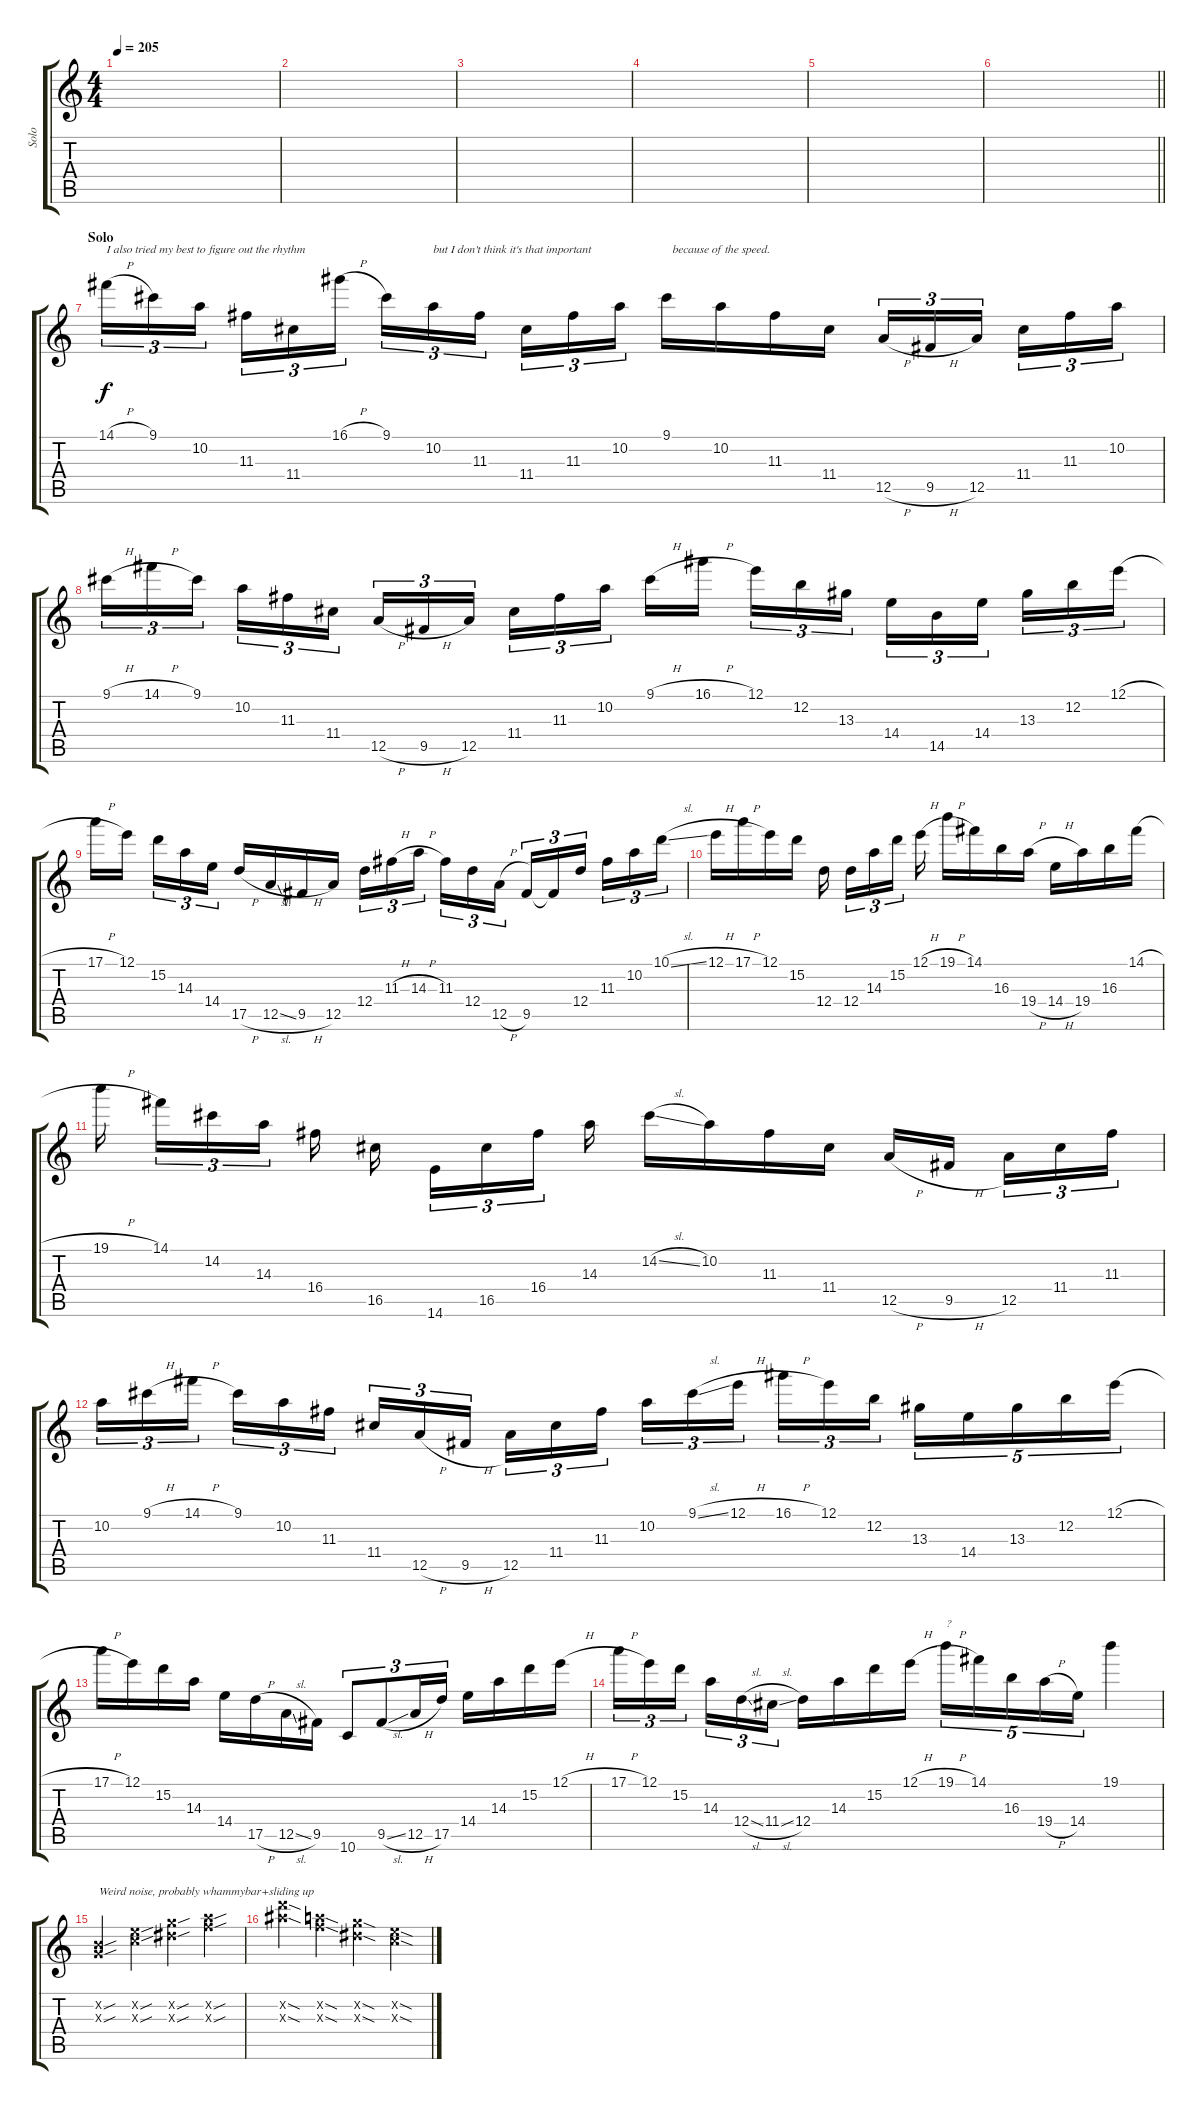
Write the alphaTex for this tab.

\track ("Solo" "Solo") {instrument distortionguitar}
\staff {score tabs}
\tuning (E4 B3 G3 D3 A2 D2) {hide}
\ts (4 4)
\tempo 205
\clef g2
\ks c
|
|
|
|
|
\barLineRight lightlight
|
\section ("" "Solo")
14.1{h}.16{tu (3 2) txt "I also tried my best to figure out the rhythm"} 9.1.16{tu (3 2)} 10.2.16{tu (3 2) beam splitsecondary} 11.3.16{tu (3 2)} 11.4.16{tu (3 2)} 16.1{h}.16{tu (3 2)} 9.1.16{tu (3 2)} 10.2.16{tu (3 2) txt "but I don't think it's that important"} 11.3.16{tu (3 2) beam splitsecondary} 11.4.16{tu (3 2)} 11.3.16{tu (3 2)} 10.2.16{tu (3 2)} 9.1.16{txt "  because of the speed."} 10.2.16 11.3.16 11.4.16 12.5{h}.16{tu (3 2)} 9.5{h}.16{tu (3 2)} 12.5.16{tu (3 2) beam splitsecondary} 11.4.16{tu (3 2)} 11.3.16{tu (3 2)} 10.2.16{tu (3 2)} |
9.1{h}.16{tu (3 2)} 14.1{h}.16{tu (3 2)} 9.1.16{tu (3 2) beam splitsecondary} 10.2.16{tu (3 2)} 11.3.16{tu (3 2)} 11.4.16{tu (3 2)} 12.5{h}.16{tu (3 2)} 9.5{h}.16{tu (3 2)} 12.5.16{tu (3 2) beam splitsecondary} 11.4.16{tu (3 2)} 11.3.16{tu (3 2)} 10.2.16{tu (3 2)} 9.1{h}.16 16.1{h}.16{beam splitsecondary} 12.1.16{tu (3 2)} 12.2.16{tu (3 2)} 13.3.16{tu (3 2)} 14.4.16{tu (3 2)} 14.5.16{tu (3 2)} 14.4.16{tu (3 2) beam splitsecondary} 13.3.16{tu (3 2)} 12.2.16{tu (3 2)} 12.1{h}.16{tu (3 2)} |
17.1{h}.16 12.1.16{beam splitsecondary} 15.2.16{tu (3 2)} 14.3.16{tu (3 2)} 14.4.16{tu (3 2)} 17.5{h}.16 12.5{sl}.16 9.5{h}.16 12.5.16 12.4.16{tu (3 2)} 11.3{h}.16{tu (3 2)} 14.3{h}.16{tu (3 2) beam splitsecondary} 11.3.16{tu (3 2)} 12.4.16{tu (3 2)} 12.5{h}.16{tu (3 2)} 9.5.16{tu (3 2)} 9.5{t}.16{tu (3 2)} 12.4.16{tu (3 2) beam splitsecondary} 11.3.16{tu (3 2)} 10.2.16{tu (3 2)} 10.1{sl}.16{tu (3 2)} |
12.1{h}.16 17.1{h}.16 12.1.16 15.2.16 12.4.16{beam splitsecondary} 12.4.16{tu (3 2)} 14.3.16{tu (3 2)} 15.2.16{tu (3 2) beam splitsecondary} 12.1{h}.16 19.1{h}.16 14.1.16 16.3.16 19.4{h}.16 14.4{h}.16 19.4.16 16.3.16 14.1{h}.16 |
19.1{h}.16{beam splitsecondary} 14.1.16{tu (3 2)} 14.2.16{tu (3 2)} 14.3.16{tu (3 2) beam splitsecondary} 16.4.16 16.5.16{beam splitsecondary} 14.6.16{tu (3 2)} 16.5.16{tu (3 2)} 16.4.16{tu (3 2) beam splitsecondary} 14.3.16 14.2{sl}.16 10.2.16 11.3.16 11.4.16 12.5{h}.16 9.5{h}.16{beam splitsecondary} 12.5.16{tu (3 2)} 11.4.16{tu (3 2)} 11.3.16{tu (3 2)} |
10.2.16{tu (3 2)} 9.1{h}.16{tu (3 2)} 14.1{h}.16{tu (3 2) beam splitsecondary} 9.1.16{tu (3 2)} 10.2.16{tu (3 2)} 11.3.16{tu (3 2)} 11.4.16{tu (3 2)} 12.5{h}.16{tu (3 2)} 9.5{h}.16{tu (3 2) beam splitsecondary} 12.5.16{tu (3 2)} 11.4.16{tu (3 2)} 11.3.16{tu (3 2)} 10.2.16{tu (3 2)} 9.1{sl}.16{tu (3 2)} 12.1{h}.16{tu (3 2) beam splitsecondary} 16.1{h}.16{tu (3 2)} 12.1.16{tu (3 2)} 12.2.16{tu (3 2)} 13.3.16{tu (5 4)} 14.4.16{tu (5 4)} 13.3.16{tu (5 4)} 12.2.16{tu (5 4)} 12.1{h}.16{tu (5 4)} |
17.1{h}.16 12.1.16 15.2.16 14.3.16 14.4.16 17.5{h}.16 12.5{sl}.16 9.5.16 10.6.8{tu (3 2)} 9.5{sl}.8{tu (3 2)} 12.5{h}.16{tu (3 2)} 17.5.16{tu (3 2)} 14.4.16 14.3.16 15.2.16 12.1{h}.16 |
17.1{h}.16{tu (3 2)} 12.1.16{tu (3 2)} 15.2.16{tu (3 2) beam splitsecondary} 14.3.16{tu (3 2)} 12.4{sl}.16{tu (3 2)} 11.4{sl}.16{tu (3 2)} 12.4.16 14.3.16 15.2.16 12.1{h}.16 19.1{h}.16{tu (5 4) txt "?"} 14.1.16{tu (5 4)} 16.3.16{tu (5 4)} 19.4{h}.16{tu (5 4)} 14.4.16{tu (5 4)} 19.1.4 |
(0.2{sou x} 0.3{sou x}).4{txt "Weird noise, probably whammybar+sliding up"} (5.2{sou x} 5.3{sou x}).4 (8.2{sou x} 8.3{sou x}).4 (10.2{sou x} 10.3{sou x}).4 |
(15.2{sod x} 15.3{sod x}).4 (10.2{sod x} 10.3{sod x}).4 (8.2{sod x} 8.3{sod x}).4 (5.2{sod x} 5.3{sod x}).4
